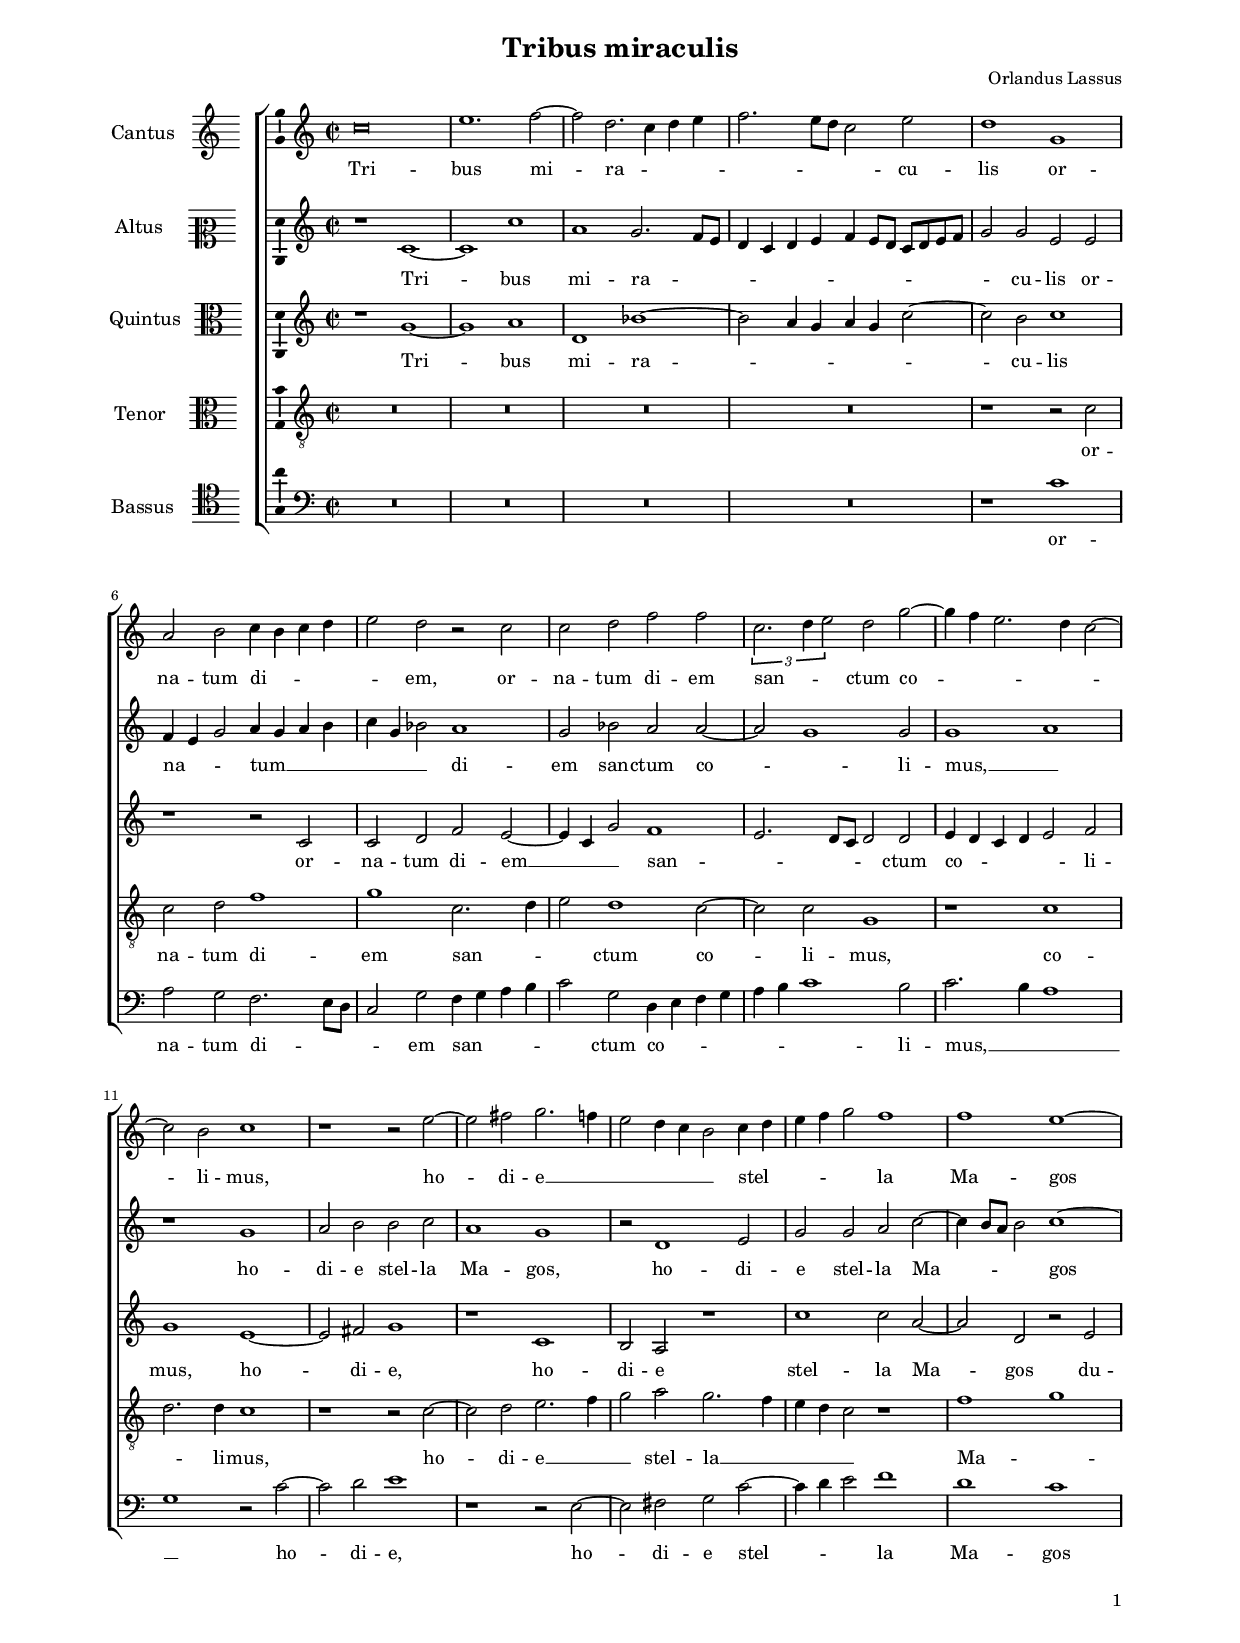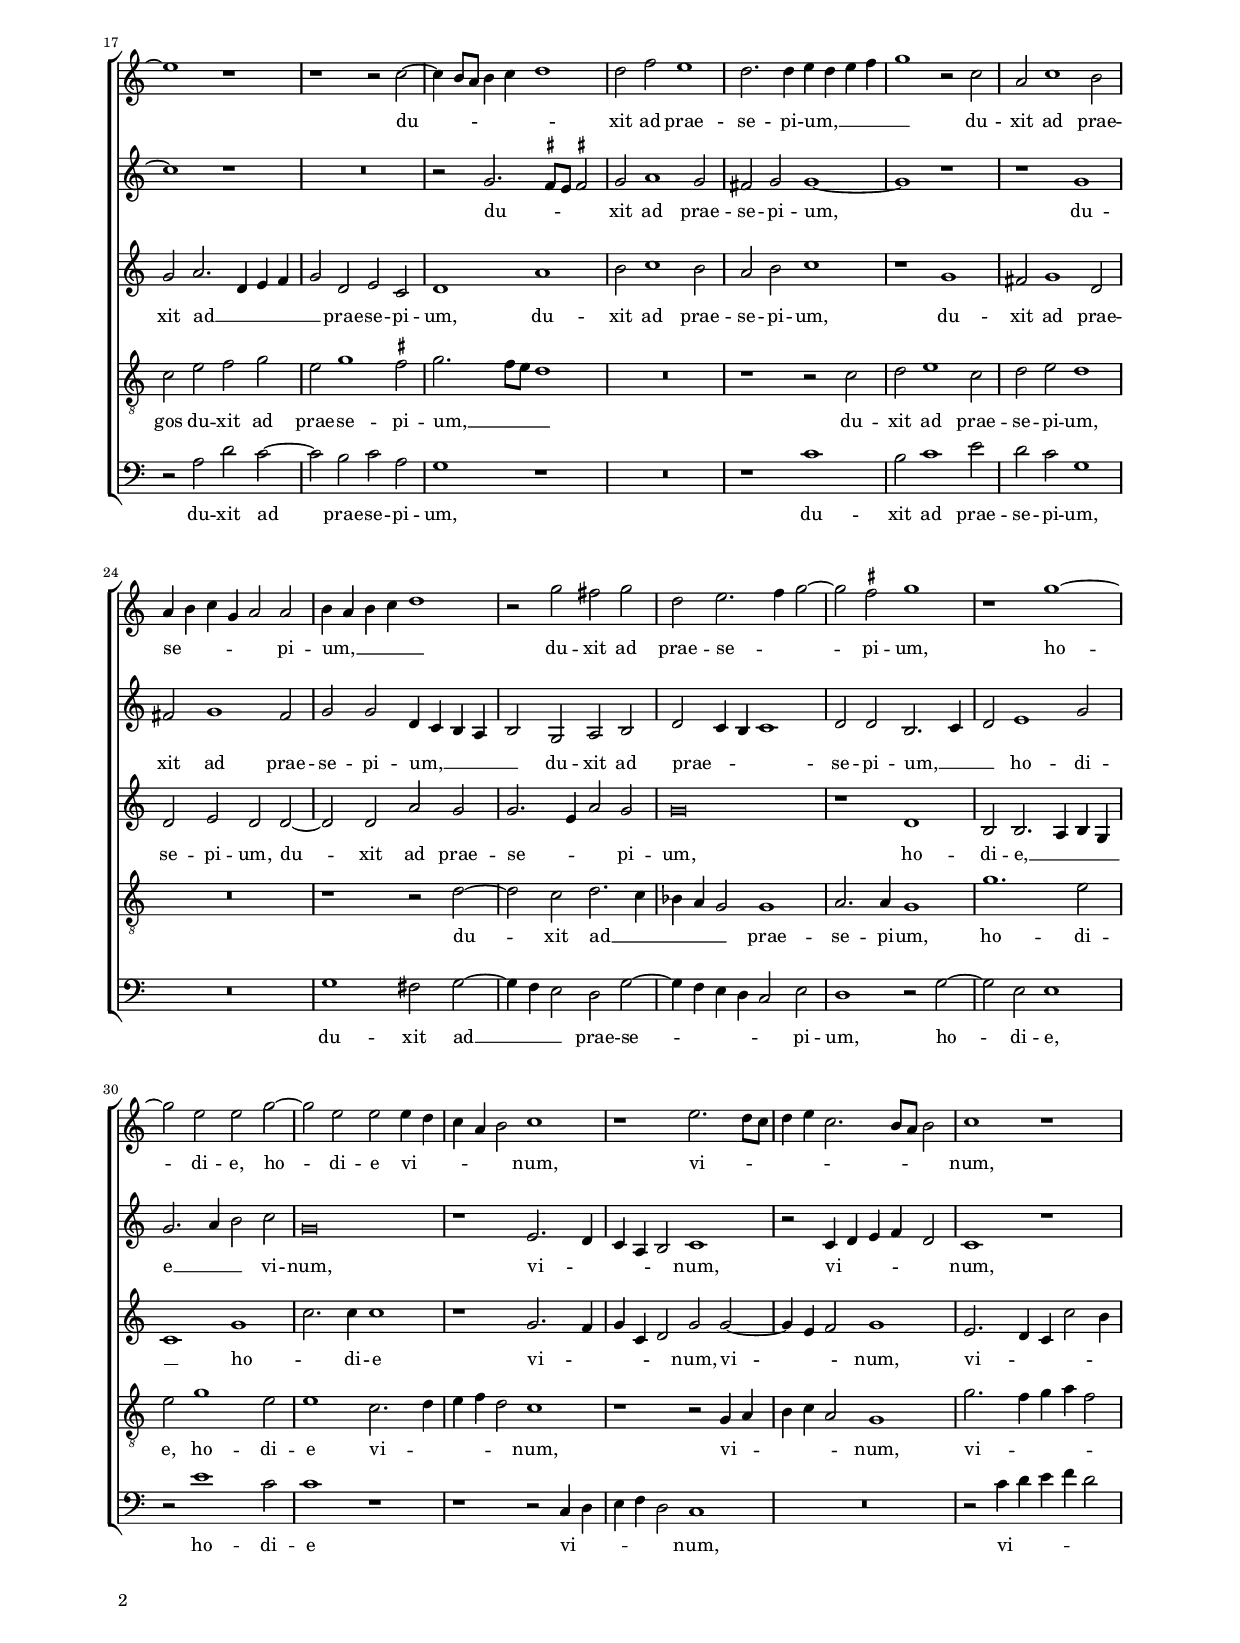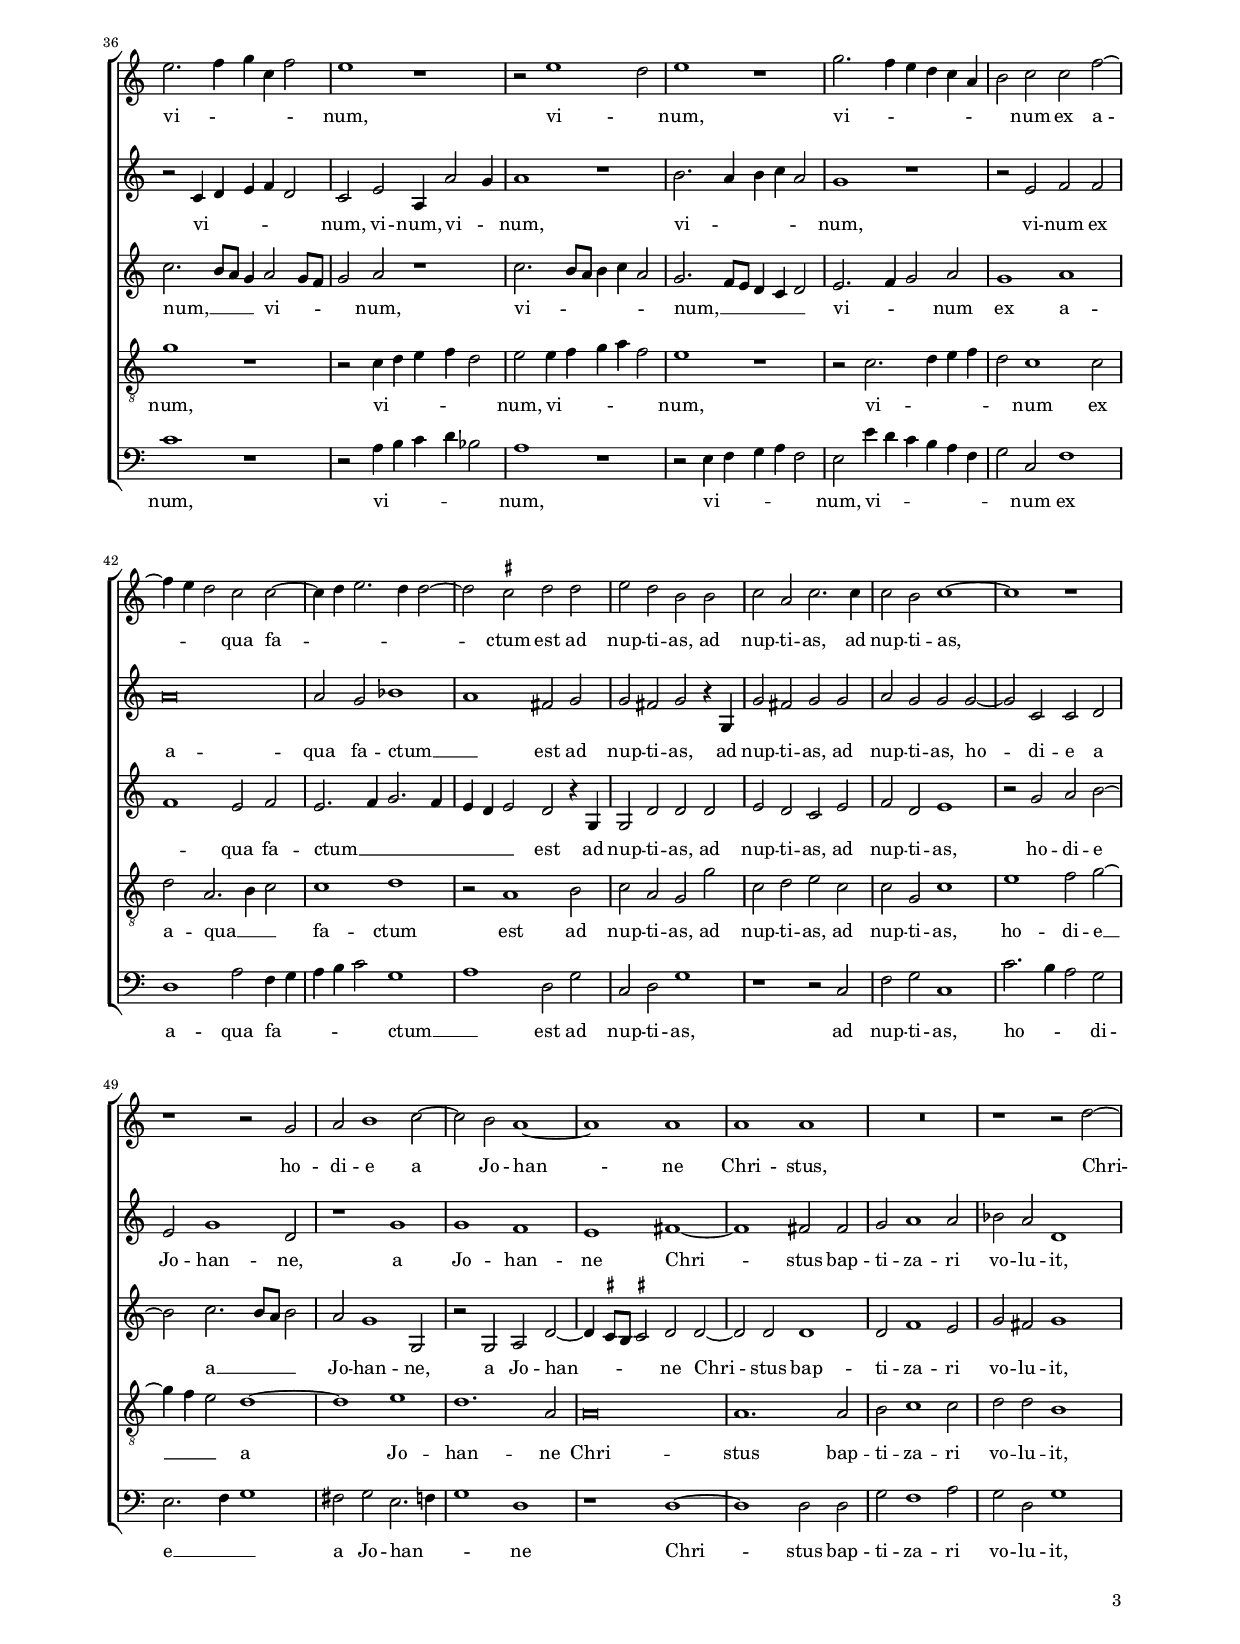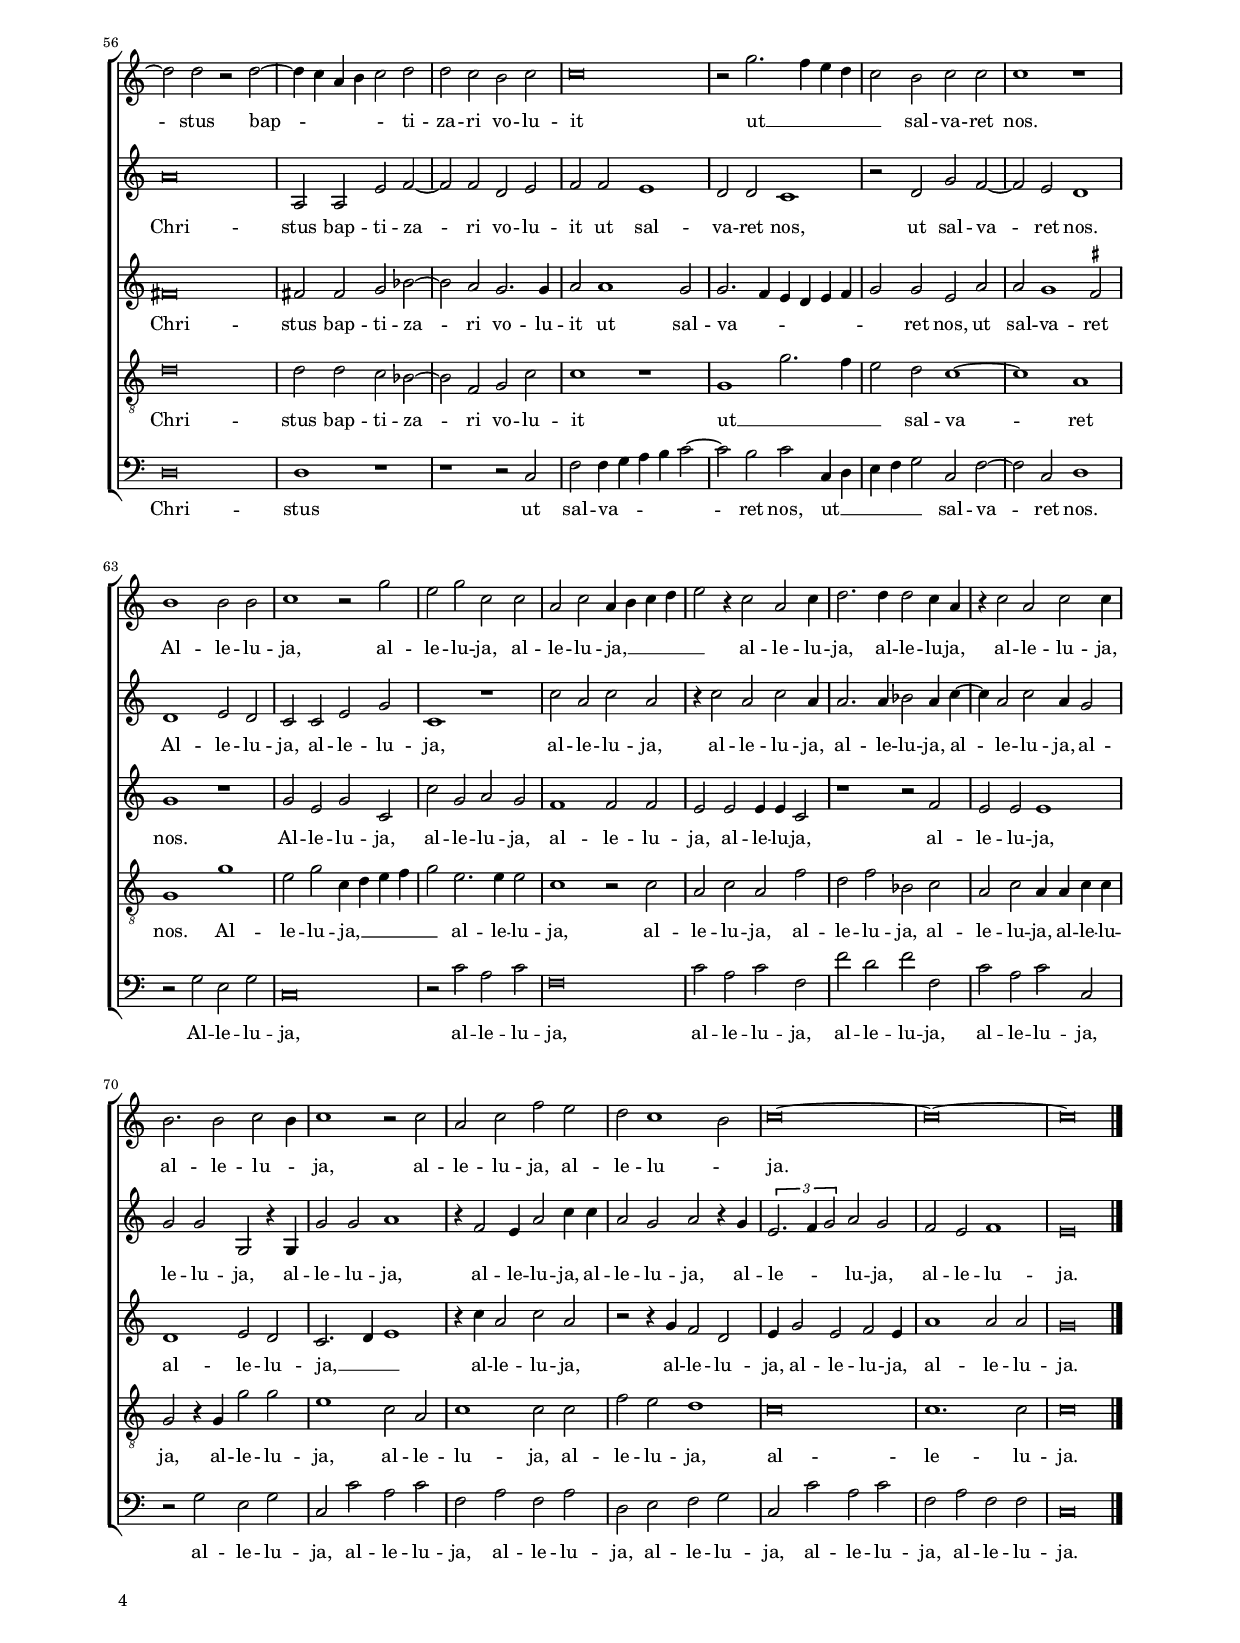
\header
{
  title="Tribus miraculis"
  composer="Orlandus Lassus"
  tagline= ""
}

\version "2.24.4"
\include "deutsch.ly"
#(set-global-staff-size 15)
% #(set-default-paper-size "letter")
#(ly:set-option 'point-and-click #f)


\paper
	{
	top-margin = 1.8 \cm
	bottom-margin = 1.2 \cm
	left-margin = 2 \cm
	right-margin = 2 \cm
	ragged-bottom = ##f
	ragged-last-bottom = ##f
	print-page-number = ##f
	score-system-spacing = #'((basic-distance . 16) (minimum-distance . 14) (padding . 5) (strechability . 150))
	system-system-spacing = #'((basic-distance . 16) (minimum-distance . 14) (padding . 5) (strechability . 150))
	oddFooterMarkup=\markup   \fill-line { "" \fromproperty #'page:page-number-string }
	evenFooterMarkup=\markup  \fill-line { \fromproperty #'page:page-number-string "" }
	last-bottom-spacing = #'((basic-distance . 12) (minimum-distance . 7) (padding . 4))
	systems-per-page = 3
	page-count = 4
%	min-systems-per-page = 3
	markup-system-spacing.basic-distance = #12
%	print-all-headers = ##t
%	print-first-page-number = ##t
%	first-page-number = 1
	}

	
global = {
	\key c \major
	\time 2/2 \set Score.measureLength = #(ly:make-moment 2/1)
	\skip 1*2*76 \bar "|."
	}

	ficta = { \once \set suggestAccidentals = ##t }

	forget = #(define-music-function (music) (ly:music?) #{
		\accidentalStyle forget
		$music
		\accidentalStyle default
		#})


incipitcantus = \markup { \score {
	{
	\set Staff.instrumentName = \markup { \fontsize #1 "Cantus" }
	\key c \major
	\clef violin
	s4 \bar ""
	}
	\layout  {
	raggedright = ##t
	indent = 1.6 \cm
	line-width = 2.4\cm
	\context { \Staff \remove Time_signature_engraver }
	\override Staff.Clef.Y-extent = #'(0 . 0)
	}} \hspace #1 }

	  
incipitaltus = \markup { \score {
	{
	\set Staff.instrumentName = \markup { \fontsize #1 "Altus" }
	\key c \major
	\clef mezzosoprano
	s4 \bar ""
	}
	\layout  {
	raggedright = ##t
	indent = 1.6 \cm
	line-width = 2.4\cm
	\context { \Staff \remove Time_signature_engraver }
	\override Staff.Clef.Y-extent = #'(0 . 0)
	}} \hspace #1 }

	 
incipitquintus = \markup { \score {
	{
	\set Staff.instrumentName = \markup { \fontsize #1 "Quintus" }
	\key c \major
	\clef alto
	s4 \bar ""
	}
	\layout  {
	raggedright = ##t
	indent = 1.6 \cm
	line-width = 2.4\cm
	\context { \Staff \remove Time_signature_engraver }
	\override Staff.Clef.Y-extent = #'(0 . 0)
	}} \hspace #1 }
	  
	
incipittenor = \markup { \score {
	{
	\set Staff.instrumentName = \markup { \fontsize #1 "Tenor" }
	\key c \major
	\clef alto
	s4 \bar ""
	}
	\layout  {
	raggedright = ##t
	indent = 1.6 \cm
	line-width = 2.4\cm
	\context { \Staff \remove Time_signature_engraver }
	\override Staff.Clef.Y-extent = #'(0 . 0)
	}} \hspace #1 }
	  
	  
incipitbassus = \markup { \score {
	{
	\set Staff.instrumentName = \markup { \fontsize #1 "Bassus" }
	\key c \major
	\clef tenor
	s4 \bar ""
	}
	\layout  {
	raggedright = ##t
	indent = 1.6 \cm
	line-width = 2.4\cm
	\context { \Staff \remove Time_signature_engraver }
	\override Staff.Clef.Y-extent = #'(0 . 0)
	}} \hspace #1 }


cantus =  \relative c''
	{
	c\breve
	e1. f2~
	f2 d2. c4 d e
	f2. e8 d c2 e
%5
	d1 g, |
	a2 h c4 h c d
	e2 d r c
	c2 d f f
	\tuplet 3/2 { c2. d4 e2 } d2 g~
%10
	g4 f e2. d4 c2~ |
	c2 h c1
	r1 r2 e~
	e2 fis g2. f4
	e2 d4 c h2 c4 d
%15
	e4 f g2 f1 |
	f1 e~
	e1 r
	r1 r2 c~
	c4 h8 a h4 c d1
%20
	d2 f e1 |
	d2. d4 e d e f
	g1 r2 c,
	a2 c1 h2
	a4 h c g a2 a
%25
	h4 a h c d1 |
	r2 g fis g
	d2 e2. f4 g2~
	g2 \ficta fis g1
	r1 g~
%30
	g2 e e g~ |
	g2 e e e4 d
	c4 a h2 c1
	r1 e2. d8 c
	d4 e c2. h8 a h2
%35
	c1 r |
	e2. f4 g c, f2
	e1 r
	r2 e1 d2
	e1 r
%40
	g2. f4 e d c a |
	h2 c c f~
	f4 e d2 c c~
	c4 d e2. d4 d2~
	d2 \ficta cis d d
%45
	e2 d h h |
	c2 a c2. c4
	c2 h c1~
	c1 r
	r1 r2 g
%50
	a2 h1 c2~ |
	c2 h a1~
	a1 a
	a1 a
	R\breve
%55
	r1 r2 d~ |
	d2 d r d~
	d4 c a h c2 d
	d2 c h c
	c\breve
%60
	r2 g'2. f4 e d |
	c2 h c c
	c1 r
	h1 h2 h
	c1 r2 g'
%65
	e2 g c, c |
	a2 c a4 h c d
	e2 r4 c2 a c4
	d2. d4 d2 c4 a
	r4 c2 a c c4
%70
	h2. h2 c h4 |
	c1 r2 c
	a2 c f e
	d2 c1 h2
	c\breve~
%75
	c\breve~ |
	c\breve |
	}


altus =  \relative c'
	{
	r1 c~
	c1 c'
	a1 g2. f8 e
	d4 c d e f e8[ d] c d e f
%5
	g2 g e e |
	f4 e g2 a4 g a h
	c4 g b2 a1
	g2 b a a~
	a2 g1 g2
%10
	g1 a |
	r1 g
	a2 h h c
	a1 g
	r2 d1 e2
%15
	g2 g a c~ |
	c4 h8 a h2 c1~
	c1 r
	R\breve
	r2 g2. \ficta fis8 e \ficta fis!2
%20
	g2 a1 g2 |
	fis2 g g1~
	g1 r
	r1 g
	fis2 g1 fis2
%25
	g2 g d4 c h a |
	h2 g a h
	d2 c4 h c1
	d2 d h2. c4
	d2 e1 g2
%30
	g2. a4 h2 c |
	g\breve
	r1 e2. d4
	c4 a h2 c1
	r2 c4 d e f d2
%35
	c1 r |
	r2 c4 d e f d2
	c2 e a,4 a'2 g4
	a1 r
	h2. a4 h c a2
%40
	g1 r |
	r2 e f f
	a\breve
	a2 g b1
	a1 fis2 g
%45
	g2 fis g r4 g, |
	g'2 fis g g
	a2 g g g~
	g2 c, c d
	e2 g1 d2
%50
	r1 g |
	g1 f
	e1 fis~
	fis1 fis2 fis
	g2 a1 a2
%55
	b2 a d,1 |
	a'\breve
	a,2 a e' f~
	f2 f d e
	f2 f e1
%60
	d2 d c1 |
	r2 d g f~
	f2 e d1
	d1 e2 d
	c2 c e g
%65
	c,1 r |
	c'2 a c a
	r4 c2 a c a4
	a2. a4 b2 a4 c~
	c4 a2 c a4 g2
%70
	g2 g g, r4 g |
	g'2 g a1
	r4 f2 e4 a2 c4 c
	a2 g a r4 g
	\tuplet 3/2 { e2. f4 g2 } a2 g
%75
	f2 e f1 |
	e\breve |
	}


quintus =  \relative c'
	{
	r1 g'~
	g1 a
	d,1 b'~
	b2 a4 g a g c2~
%5
	c2 h c1 |
	r1 r2 c,
	c2 d f e~
	e4 c g'2 f1
	e2. d8 c d2 d
%10
	e4 d c d e2 f |
	g1 e~
	e2 fis g1
	r1 c,
	h2 a r1
%15
	c'1 c2 a~ |
	a2 d, r e
	g2 a2. d,4 e f
	g2 d e c
	d1 a'
%20
	h2 c1 h2 |
	a2 h c1
	r1 g
	fis2 g1 d2
	d2 e d d~
%25
	d2 d a' g |
	g2. e4 a2 g
	g\breve
	r1 d
	h2 h2. a4 h g 
%30
	c1 g' |
	c2. c4 c1
	r1 g2. f4
	g4 c, d2 g g~
	g4 e f2 g1
%35
	e2. d4 c4 c'2 h4 |
	c2. h8 a g4 a2 g8 f
	g2 a r1
	c2. h8 a h4 c a2
	g2. f8 e d4 c d2
%40
	e2. f4 g2 a |
	g1 a
	f1 e2 f
	e2. f4 g2. f4
	e4 d e2 d r4 g,
%45
	g2 d' d d |
	e2 d c e
	f2 d e1
	r2 g a h~
	h2 c2. h8 a h2
%50
	a2 g1 g,2 |
	r2 g a d~
	d4 \ficta cis8 h \ficta cis!2 d d~
	d2 d d1
	d2 f1 e2
%55
	g2 fis g1 |
	fis\breve
	fis2 fis g b~
	b2 a g2. g4
	a2 a1 g2
%60
	g2. f4 e d e f |
	g2 g e a
	a2 g1 \ficta fis2
	g1 r
	g2 e g c,
%65
	c'2 g a g |
	f1 f2 f
	e2 e e4 e c2
	r1 r2 f
	e2 e e1
%70
	d1 e2 d |
	c2. d4 e1
	r4 c' a2 c a
	r2 r4 g f2 d
	e4 g2 e f e4
%75
	a1 a2 a |
	g\breve |
	}


tenor  =  \relative c'
	{
	R\breve
	R\breve
	R\breve
	R\breve
%5
	r1 r2 c |
	c2 d f1
	g1 c,2. d4
	e2 d1 c2~
	c2 c g1
%10
	r1 c |
	d2. d4 c1
	r1 r2 c~
	c2 d e2. f4
	g2 a g2. f4
%15
	e4 d c2 r1 |
	f1 g
	c,2 e f g
	e2 g1 \ficta fis2
	g2. f8 e d1
%20
	R\breve |
	r1 r2 c
	d2 e1 c2
	d2 e d1
	R\breve
%25
	r1 r2 d~ |
	d2 c d2. c4
	b4 a g2 g1
	a2. a4 g1
	g'1. e2
%30
	e2 g1 e2 |
	e1 c2. d4
	e4 f d2 c1
	r1 r2 g4 a
	h4 c a2 g1
%35
	g'2. f4 g a f2 |
	g1 r
	r2 c,4 d e f d2
	e2 e4 f g a f2
	e1 r
%40
	r2 c2. d4 e f |
	d2 c1 c2
	d2 a2. h4 c2
	c1 d
	r2 a1 h2
%45
	c2 a g g' |
	c,2 d e c
	c2 g c1
	e1 f2 g~
	g4 f e2 d1~
%50
	d1 e |
	d1. a2
	a\breve
	a1. a2
	h2 c1 c2
%55
	d2 d h1 |
	d\breve
	d2 d c b~
	b2 f g c
	c1 r
%60
	g1 g'2. f4 |
	e2 d c1~
	c1 a
	g1 g'
	e2 g c,4 d e f
%65
	g2 e2. e4 e2 |
	c1 r2 c
	a2 c a f'
	d2 f b, c
	a2 c a4 a c c
%70
	g2 r4 g g'2 g |
	e1 c2 a
	c1 c2 c
	f2 e d1
	c\breve
%75
	c1. c2 |
	c\breve |
	}


bassus  =  \relative c
	{
	R\breve
	R\breve
	R\breve
	R\breve
%5
	r1 c' |
	a2 g f2. e8 d
	c2 g' f4 g a h
	c2 g d4 e f g
	a4 h c1 h2
%10
	c2. h4 a1 |
	g1 r2 c~
	c2 d e1
	r1 r2 e,~
	e2 fis g c~
%15
	c4 d e2 f1 |
	d1 c
	r2 a d c~
	c2 h c a
	g1 r
%20
	R\breve |
	r1 c
	h2 c1 e2
	d2 c g1
	R\breve
%25
	g1 fis2 g~ |
	g4 f e2 d g~
	g4 f e d c2 e
	d1 r2 g~
	g2 e e1
%30
	r2 e'1 c2 |
	c1 r
	r1 r2 c,4 d
	e4 f d2 c1
	R\breve
%35
	r2 c'4 d e f d2 |
	c1 r
	r2 a4 h c d b2
	a1 r
	r2 e4 f g a f2
%40
	e2 e'4 d c h a f |
	g2 c, f1
	d1 a'2 f4 g
	a4 h c2 g1
	a1 d,2 g
%45
	c,2 d g1 |
	r1 r2 c,
	f2 g c,1
	c'2. h4 a2 g
	e2. f4 g1
%50
	fis2 g e2. f4 |
	g1 d
	r1 d~
	d1 d2 d
	g2 f1 a2
%55
	g2 d g1 |
	d\breve
	d1 r
	r1 r2 c
	f2 f4 g a h c2~
%60
	c2 h c c,4 d |
	e4 f g2 c, f~
	f2 c d1
	r2 g e g
	c,\breve
%65
	r2 c' a c |
	f,\breve
	c'2 a c f,
	f'2 d f f,
	c'2 a c c,
%70
	r2 g' e g |
	c,2 c' a c
	f,2 a f a
	d,2 e f g
	c,2 c' a c
%75
	f,2 a f f |
	c\breve |
	}


lyricscantus = \lyricmode {
	Tri -- bus mi -- ra -- _ _ _ _ _ _ _ cu -- lis 
	or -- na -- tum di -- _ _ _ _ em,
	or -- na -- tum di -- em san -- _ _ ctum co -- _ _ _ _ li -- mus,
	ho -- di -- e __ _ _ _ _ _ 
	stel -- _ _ _ _ la Ma -- gos
	du -- _ _ _ _ _ xit ad prae -- se -- pi -- um, __ _ _ _ _
	du -- xit ad prae -- se -- _ _ _ _ pi -- um, __ _ _ _ _
	du -- xit ad prae -- se -- _ _ pi -- um,
	ho -- di -- e,
	ho -- di -- e
	vi -- _ _ _ _ num,
	vi -- _ _ _ _ _ _ _ _ num,
	vi -- _ _ _ _ num,
	vi -- _ num,
	vi -- _ _ _ _ _ _ num
	ex a -- _ _ qua fa -- _ _ _ _ ctum est
	ad nup -- ti -- as,
	ad nup -- ti -- as,
	ad nup -- ti -- as,
	ho -- di -- e
	a Jo -- han -- ne
	Chri -- stus,
	Chri -- stus bap -- _ _ _ _ ti -- za -- ri vo -- lu -- it
	ut __ _ _ _ _ sal -- va -- ret nos.
	Al -- le -- lu -- ja,
	al -- le -- lu -- ja,
	al -- le -- lu -- ja, __ _ _ _ _
	al -- le -- lu -- ja,
	al -- le -- lu -- ja,
	al -- le -- lu -- ja,
	al -- le -- lu -- _ ja,
	al -- le -- lu -- ja,
	al -- le -- lu -- _ ja.
	}


lyricsaltus = \lyricmode {
	Tri -- bus mi -- ra -- _ _ _ _ _ _ _ _ _ _ _ _ _ _ cu -- lis 
	or -- na -- _ _ tum __ _ _ _ _ _ _ di -- em san -- ctum co -- _ li -- mus, __ _
	ho -- di -- e stel -- la Ma -- gos,
	ho -- di -- e stel -- la Ma -- _ _ _ gos
	du -- _ _ _ xit ad prae -- se -- pi -- um,
	du -- xit ad prae -- se -- pi -- um, __ _ _ _ _
	du -- xit ad prae -- _ _ _ se -- pi -- um, __ _ _ 
	ho -- di -- e __ _ _ 
	vi -- num,
	vi -- _ _ _ _ num,
	vi -- _ _ _ _ num,
	vi -- _ _ _ _ num,
	vi -- num,
	vi -- _ num,
	vi -- _ _ _ _ num,
	vi -- num
	ex a -- qua fa -- ctum __ _ est
	ad nup -- ti -- as,
	ad nup -- ti -- as,
	ad nup -- ti -- as,
	ho -- di -- e
	a Jo -- han -- ne,
	a Jo -- han -- ne
	Chri -- stus bap -- ti -- za -- ri vo -- lu -- it,
	Chri -- stus bap -- ti -- za -- ri vo -- lu -- it
	ut sal -- va -- ret nos,
	ut sal -- va -- ret nos.
	Al -- le -- lu -- ja,
	al -- le -- lu -- ja,
	al -- le -- lu -- ja,
	al -- le -- lu -- ja,
	al -- le -- lu -- ja,
	al -- le -- lu -- ja,
	al -- le -- lu -- ja,
	al -- le -- lu -- ja,
	al -- le -- lu -- ja,
	al -- le -- lu -- ja,
	al -- le -- _ _ lu -- ja,
	al -- le -- lu -- ja.
	}


lyricsquintus = \lyricmode {
	Tri -- bus mi -- ra -- _ _ _ _ _ cu -- lis 
	or -- na -- tum di -- em __ _ _ san -- _ _ _ _ ctum co -- _ _ _ _ li -- mus,
	ho -- di -- e,
	ho -- di -- e
	stel -- la Ma -- gos
	du -- xit ad __ _ _ _ _ prae -- se -- pi -- um,
	du -- xit ad prae -- se -- pi -- um,
	du -- xit ad prae -- se -- pi -- um,
	du -- xit ad prae -- se -- _ _ pi -- um,
	ho -- di -- e, __ _ _ _ _ 
	ho -- _ di -- e
	vi -- _ _ _ _ num,
	vi -- _ _ num,
	vi -- _ _ _ _ num, __ _ _ _
	vi -- _ _ _ num,
	vi -- _ _ _ _ _ num, __ _ _ _ _ _
	vi -- _ _ num
	ex a -- _ qua fa -- ctum __ _ _ _ _ _ _ est
	ad nup -- ti -- as,
	ad nup -- ti -- as,
	ad nup -- ti -- as,
	ho -- di -- e
	a __ _ _ _ Jo -- han -- ne,
	a Jo -- han -- _ _ _ ne
	Chri -- stus bap -- ti -- za -- ri vo -- lu -- it,
	Chri -- stus bap -- ti -- za -- ri vo -- lu -- it
	ut sal -- va -- _ _ _ _ _ _ ret nos,
	ut sal -- va -- ret nos.
	Al -- le -- lu -- ja,
	al -- le -- lu -- ja,
	al -- le -- lu -- ja,
	al -- le -- lu -- ja,
	al -- le -- lu -- ja,
	al -- le -- lu -- ja, __ _ _
	al -- le -- lu -- ja,
	al -- le -- lu -- ja,
	al -- le -- lu -- ja,
	al -- le -- lu -- ja.
	}


lyricstenor = \lyricmode {
	or -- na -- tum di -- em san -- _ _ ctum co -- li -- mus,
	co -- _ li -- mus,
	ho -- di -- e __ _ _
	stel -- la __ _ _ _ _ Ma -- _ gos
	du -- xit ad prae -- se -- pi -- um, __ _ _ _
	du -- xit ad prae -- se -- pi -- um,
	du -- xit ad __ _ _ _ _ prae -- se -- pi -- um,
	ho -- di -- e,
	ho -- di -- e
	vi -- _ _ _ _ num,
	vi -- _ _ _ _ num,
	vi -- _ _ _ _ num,
	vi -- _ _ _ _ num,
	vi -- _ _ _ _ num,
	vi -- _ _ _ _ num
	ex a -- qua __ _ _ fa -- ctum est
	ad nup -- ti -- as,
	ad nup -- ti -- as,
	ad nup -- ti -- as,
	ho -- di -- e __ _ _
	a Jo -- han -- ne
	Chri -- stus bap -- ti -- za -- ri vo -- lu -- it,
	Chri -- stus bap -- ti -- za -- ri vo -- lu -- it
	ut __ _ _ _ sal -- va -- ret nos.
	Al -- le -- lu -- ja, __ _ _ _ _
	al -- le -- lu -- ja,
	al -- le -- lu -- ja,
	al -- le -- lu -- ja,
	al -- le -- lu -- ja,
	al -- le -- lu -- ja,
	al -- le -- lu -- ja,
	al -- le -- lu -- ja,
	al -- le -- lu -- ja,
	al -- le -- lu -- ja.
	}


lyricsbassus = \lyricmode {
	or -- na -- tum di -- _ _ _ em san -- _ _ _ _ ctum co -- _ _ _ _ _ _ li -- mus, __ _ _ _ 
	ho -- di -- e,
	ho -- di -- e
	stel -- _ _ la Ma -- gos
	du -- xit ad prae -- se -- pi -- um,
	du -- xit ad prae -- se -- pi -- um,
	du -- xit ad __ _ _ prae -- se -- _ _ _ _ pi -- um,
	ho -- di -- e,
	ho -- di -- e
	vi -- _ _ _ _ num,
	vi -- _ _ _ _ num,
	vi -- _ _ _ _ num,
	vi -- _ _ _ _ num,
	vi -- _ _ _ _ _ _ num
	ex a -- qua fa -- _ _ _ _ ctum __ _ est
	ad nup -- ti -- as,
	ad nup -- ti -- as,
	ho -- _ _ di -- e __ _ _ 
	a Jo -- han -- _ _ ne
	Chri -- stus bap -- ti -- za -- ri vo -- lu -- it,
	Chri -- stus
	ut sal -- va -- _ _ _ _ ret nos,
	ut __ _ _ _ _ sal -- va -- ret nos.
	Al -- le -- lu -- ja,
	al -- le -- lu -- ja,
	al -- le -- lu -- ja,
	al -- le -- lu -- ja,
	al -- le -- lu -- ja,
	al -- le -- lu -- ja,
	al -- le -- lu -- ja,
	al -- le -- lu -- ja,
	al -- le -- lu -- ja,
	al -- le -- lu -- ja,
	al -- le -- lu -- ja.
	}


\score
{  
	\transpose c c {
	\new ChoirStaff \with { \override StaffGrouper.staff-staff-spacing.basic-distance = #12 }
	<<

	\new Staff << \global
	\new Voice="v1" {
		\set Staff.instrumentName=\incipitcantus
%		\set Staff.instrumentName= "S"
		\set Staff.midiInstrument = "reed organ"
		\clef violin
		\cantus }
	\new Lyrics \lyricsto "v1" {\lyricscantus }
	>>


	\new Staff << \global
	\new Voice="v2" {
		\set Staff.instrumentName=\incipitaltus
%		\set Staff.instrumentName= "A"
		\set Staff.midiInstrument = "reed organ"
		\clef violin % "G_8"
		\altus}
	\new Lyrics \lyricsto "v2" {\lyricsaltus }
	>>


	\new Staff << \global
	\new Voice="v5" {
		\set Staff.instrumentName=\incipitquintus
%		\set Staff.instrumentName= "Q"
		\set Staff.midiInstrument = "reed organ"
		\clef violin % "G_8"
		\quintus}
	\new Lyrics \lyricsto "v5" {\lyricsquintus }
	>>


	\new Staff << \global
	\new Voice="v3" {
		\set Staff.instrumentName=\incipittenor
%		\set Staff.instrumentName= "T"
		\set Staff.midiInstrument = "reed organ"
		\clef "G_8"
		\tenor }
	\new Lyrics \lyricsto "v3" {\lyricstenor }
	>>


	\new Staff << \global
	\new Voice="v4" {
		\set Staff.instrumentName=\incipitbassus
%		\set Staff.instrumentName= "B"
		\set Staff.midiInstrument = "reed organ"
		\clef bass 
		\bassus }
	\new Lyrics \lyricsto "v4" {\lyricsbassus}
	>>

	>>
	} % transpose

	\layout
	{
	indent = 2.5\cm
	\context { \Lyrics \override VerticalAxisGroup.nonstaff-relatedstaff-spacing.padding = #1.4 }
%	\context { \Lyrics \override LyricText.font-size = #1 }
	\context { \Staff \override TimeSignature.break-visibility = #end-of-line-invisible }
	\context { \Staff \consists Ambitus_engraver }
	\context { \Score \override BarNumber.padding = #2 }
	\context { \Voice \override NoteHead.style = #'baroque }
	}

\midi
	{
		\tempo 2 = 90
	}

}


% EOF
